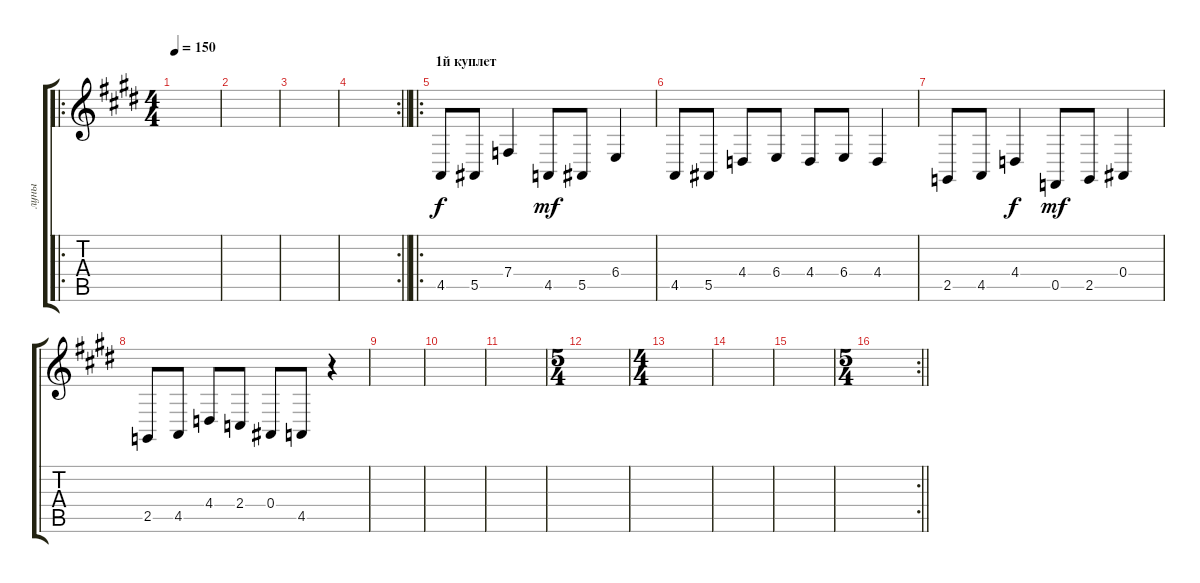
\track ("луны" "луны") {instrument stringensemble1}
\staff {score tabs}
\tuning (C4 G3 Eb3 Bb2 F2 C2) {hide}
\ro
\ts (4 4)
\tempo 150
\clef g2
\ks c#minor
|
|
|
\rc 2
\barLineRight lightlight
|
\ro
\section ("" "1й куплет")
4.5.8{instrument pad1newage} 5.5.8 7.4.4 4.5.8{dy mf} 5.5.8 6.4.4 |
4.5.8 5.5.8 4.4.8 6.4.8 4.4.8 6.4.8 4.4.4 |
2.5.8 4.5.8 4.4.4{dy f} 0.5.8{dy mf} 2.5.8 0.4.4 |
2.5.8 4.5.8 4.4.8 2.4.8 0.4.8 4.5.8 r.4 |
|
|
|
\ts (5 4)
|
\ts (4 4)
|
|
|
\rc 2
\ts (5 4)
\barLineRight lightlight
